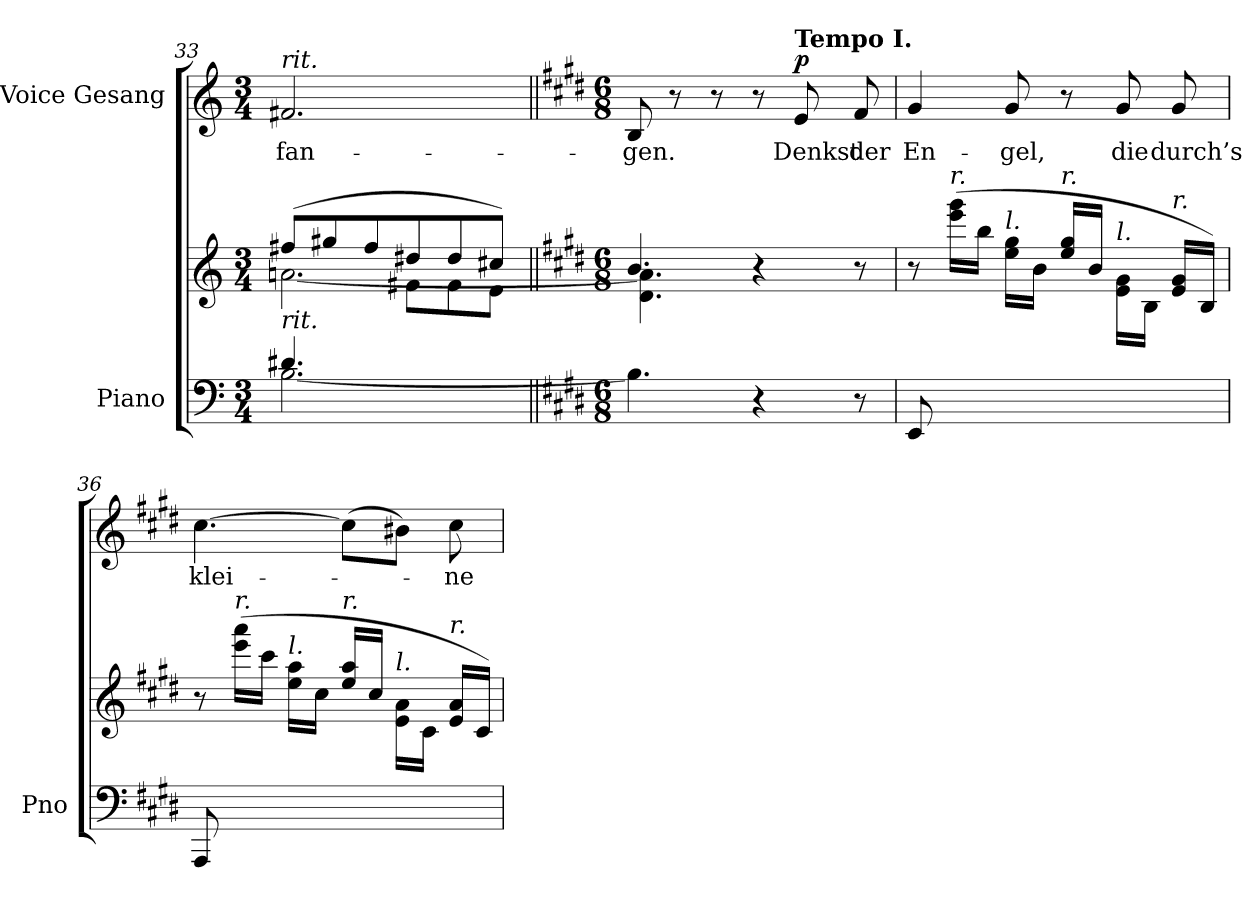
**kern	**kern	**dynam	**kern	**text	**dynam
*part2	*part2	*part2	*part1	*part1	*part1
*staff3	*staff2	*staff2/3	*staff1	*staff1	*staff1
*I"Piano	*	*	*I"Voice Gesang	*	*
*I'Pno	*	*	*	*	*
*clefF4	*clefG2	*	*clefG2	*	*
*k[]	*k[]	*	*k[]	*	*
*M3/4	*M3/4	*	*M3/4	*	*
=33	=33	=33	=33	=33	=33
*^	*^	*	*	*	*
*	*	*	*^	*	*	*	*
!	!	!	!	!	!	!LO:TX:a:i:t=rit.	!	!
!	!	!LO:TX:b:i:t=rit.	!	!	!	!	!	!
4.d#X/	[2.B\	(8ff#X/L	[>2.an\	4.ryy	.	2.f#X/	-fan-	.
.	.	8gg#X/	.	.	.	.	.	.
.	.	8ff#/	.	.	.	.	.	.
4.ryy	.	8dd#X/	.	8f#X\L	.	.	.	.
.	.	8dd#/	.	8f#\	.	.	.	.
.	.	8cc#X/J)	.	8e\J	.	.	.	.
*v	*v	*	*	*	*	*	*	*
*	*v	*v	*v	*	*	*	*
=34||	=34||	=34||	=34||	=34||	=34||
*k[f#c#g#d#]	*k[f#c#g#d#]	*	*k[f#c#g#d#]	*	*
*M6/8	*M6/8	*	*M6/8	*	*
*	*^	*	*	*	*
4.B\]	4.b/	4.d#\ 4.a\]	.	8B/	-gen.	.
.	.	.	.	8r	.	.
.	.	.	.	8r	.	.
4r	4r	4.ryy	.	8r	.	.
!	!	!	!	!LO:TX:a:B:t=Tempo I.	!	!
!	!	!	!	!	!	!LO:DY:a
.	.	.	.	8e/	Denkst	p
8r	8r	.	.	8f#/	der	.
*	*v	*v	*	*	*	*
=35	=35	=35	=35	=35	=35
!	!	!LO:DY:b	!	!	!
!	!	!LO:DY:n=1:b	!	!	!
8EE/	8r	pp other-dynamics	4g#/	En-	.
!	!LO:TX:a:i:t=r.	!	!	!	!
8ryy	(16eee\ 16ggg#\LL	.	.	.	.
.	16bb\JJ	.	.	.	.
!	!LO:TX:a:i:t=l.	!	!	!	!
8ryy	16ee\ 16gg#\LL	.	8g#/	-gel,	.
.	16b\JJ	.	.	.	.
!	!LO:TX:a:i:t=r.	!	!	!	!
4ryy	16ee/ 16gg#/LL	.	8r	.	.
.	16b/JJ	.	.	.	.
!	!LO:TX:a:i:t=l.	!	!	!	!
.	16e\ 16g#\LL	.	8g#/	die	.
.	16B\JJ	.	.	.	.
!	!LO:TX:a:i:t=r.	!	!	!	!
8ryy	16e/ 16g#/LL	.	8g#/	durch’s	.
.	16B/JJ)	.	.	.	.
=36	=36	=36	=36	=36	=36
8AAA/	8r	.	[4.cc#\	klei-	.
!	!LO:TX:a:i:t=r.	!	!	!	!
8ryy	(16eee\ 16aaa\LL	.	.	.	.
.	16ccc#\JJ	.	.	.	.
!	!LO:TX:a:i:t=l.	!	!	!	!
8ryy	16ee\ 16aa\LL	.	.	.	.
.	16cc#\JJ	.	.	.	.
!	!LO:TX:a:i:t=r.	!	!	!	!
4ryy	16ee/ 16aa/LL	.	(8cc#\L]	.	.
.	16cc#/JJ	.	.	.	.
!	!LO:TX:a:i:t=l.	!	!	!	!
.	16e\ 16a\LL	.	8b#X\J)	.	.
.	16c#\JJ	.	.	.	.
!	!LO:TX:a:i:t=r.	!	!	!	!
8ryy	16e/ 16a/LL	.	8cc#\	-ne	.
.	16c#/JJ)	.	.	.	.
=	=	=	=	=	=
*-	*-	*-	*-	*-	*-
